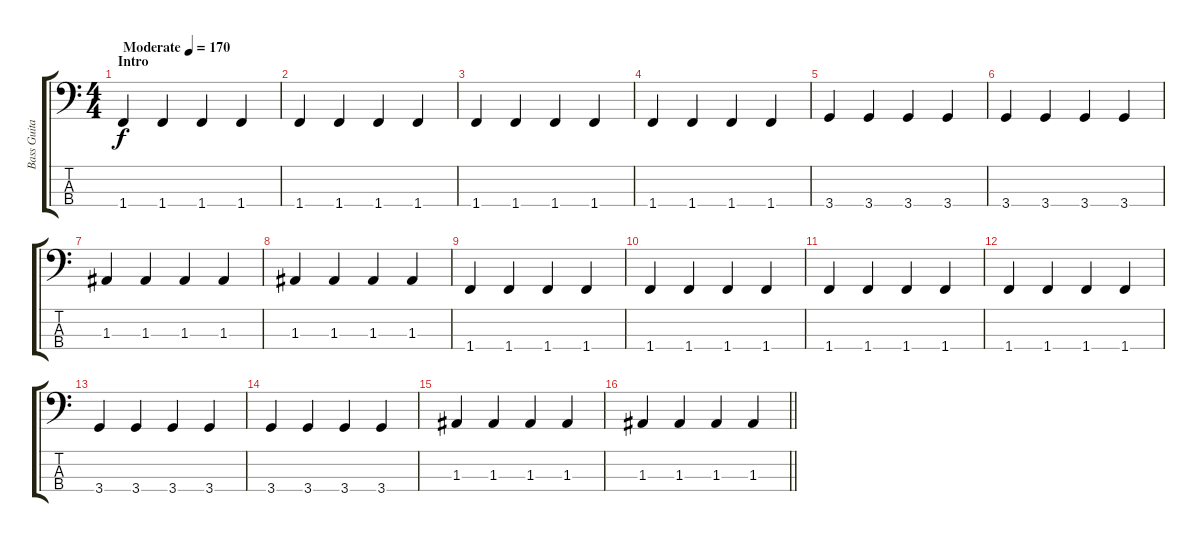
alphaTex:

\track ("Bass Guitar" "Bass Guita") {instrument electricbassfinger}
\staff {score tabs}
\tuning (G2 D2 A1 E1) {hide}
\ts (4 4)
\section ("" "Intro")
\tempo (170 "Moderate")
\clef f4
\ks c
1.4.4{dy f instrument electricbassfinger} 1.4.4 1.4.4 1.4.4 |
1.4.4 1.4.4 1.4.4 1.4.4 |
1.4.4 1.4.4 1.4.4 1.4.4 |
1.4.4 1.4.4 1.4.4 1.4.4 |
3.4.4 3.4.4 3.4.4 3.4.4 |
3.4.4 3.4.4 3.4.4 3.4.4 |
1.3.4 1.3.4 1.3.4 1.3.4 |
1.3.4 1.3.4 1.3.4 1.3.4 |
1.4.4 1.4.4 1.4.4 1.4.4 |
1.4.4 1.4.4 1.4.4 1.4.4 |
1.4.4 1.4.4 1.4.4 1.4.4 |
1.4.4 1.4.4 1.4.4 1.4.4 |
3.4.4 3.4.4 3.4.4 3.4.4 |
3.4.4 3.4.4 3.4.4 3.4.4 |
1.3.4 1.3.4 1.3.4 1.3.4 |
\barLineRight lightlight
1.3.4 1.3.4 1.3.4 1.3.4
